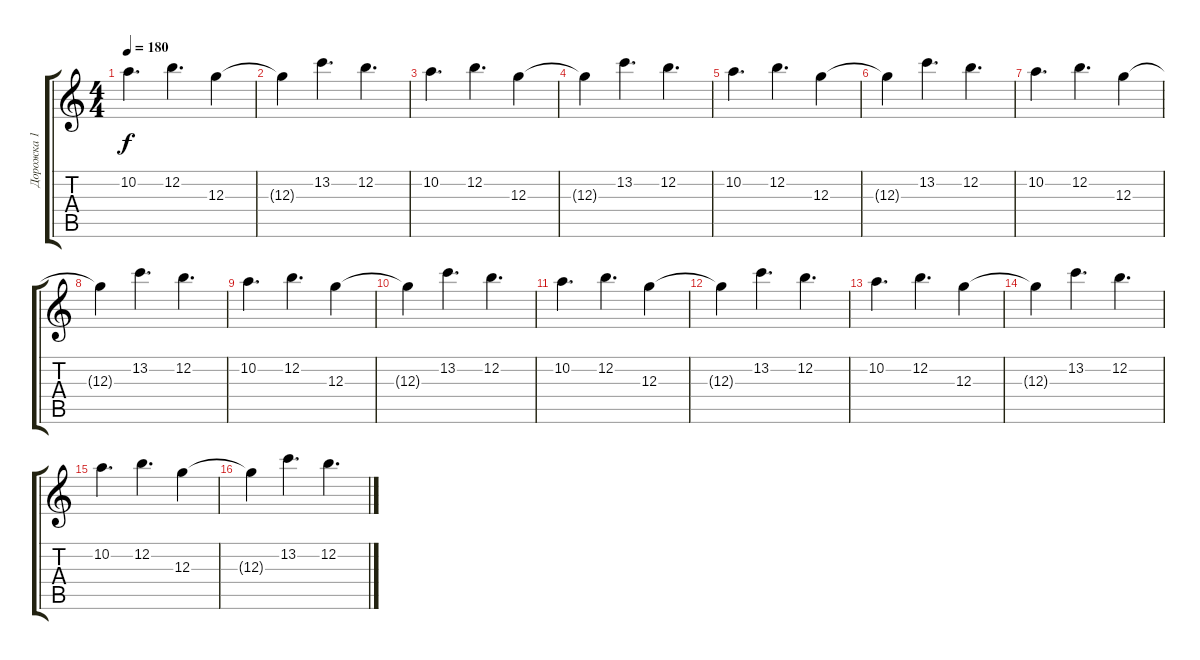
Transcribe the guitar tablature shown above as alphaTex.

\track ("Дорожка 1" "Дорожка 1") {instrument overdrivenguitar}
\staff {score tabs}
\tuning (E4 B3 G3 D3 A2 E2) {hide}
\ts (4 4)
\tempo 180
\clef g2
\ks c
10.2.4{d dy f} 12.2.4{d} 12.3.4 |
12.3{t}.4 13.2.4{d} 12.2.4{d} |
10.2.4{d} 12.2.4{d} 12.3.4 |
12.3{t}.4 13.2.4{d} 12.2.4{d} |
10.2.4{d} 12.2.4{d} 12.3.4 |
12.3{t}.4 13.2.4{d} 12.2.4{d} |
10.2.4{d} 12.2.4{d} 12.3.4 |
12.3{t}.4 13.2.4{d} 12.2.4{d} |
10.2.4{d} 12.2.4{d} 12.3.4 |
12.3{t}.4 13.2.4{d} 12.2.4{d} |
10.2.4{d} 12.2.4{d} 12.3.4 |
12.3{t}.4 13.2.4{d} 12.2.4{d} |
10.2.4{d} 12.2.4{d} 12.3.4 |
12.3{t}.4 13.2.4{d} 12.2.4{d} |
10.2.4{d} 12.2.4{d} 12.3.4 |
12.3{t}.4 13.2.4{d} 12.2.4{d}
